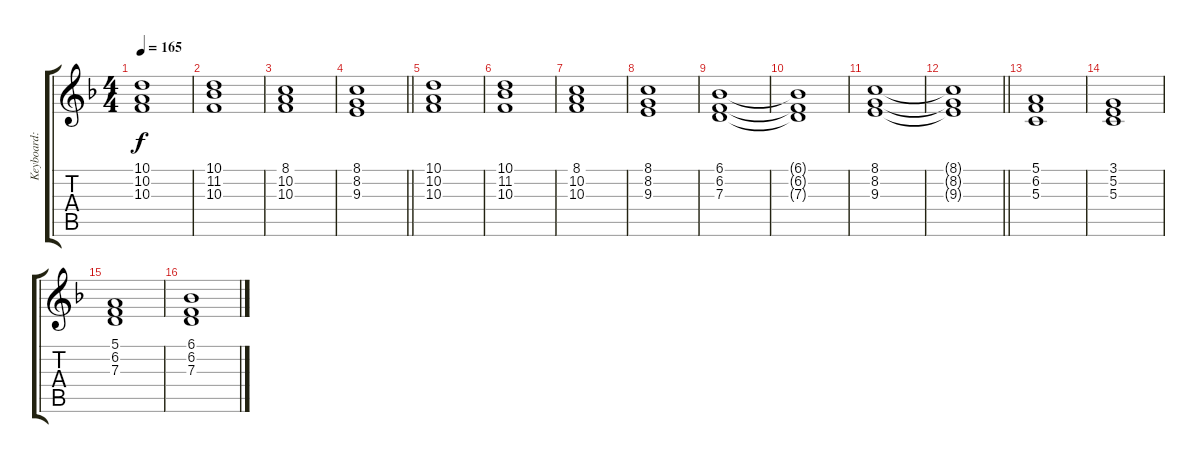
\track ("Keyboard: Manuel Schallinger" "Keyboard: ") {instrument stringensemble1}
\staff {score tabs}
\tuning (E4 B3 G3 D3 A2 E2) {hide}
\ts (4 4)
\tempo 165
\clef g2
\ks dminor
(10.1 10.2 10.3).1{dy f} |
(10.1 11.2 10.3).1 |
(8.1 10.2 10.3).1 |
\barLineRight lightlight
(8.1 8.2 9.3).1 |
(10.1 10.2 10.3).1 |
(10.1 11.2 10.3).1 |
(8.1 10.2 10.3).1 |
(8.1 8.2 9.3).1 |
(6.1 6.2 7.3).1 |
(6.1{t} 6.2{t} 7.3{t}).1 |
(8.1 8.2 9.3).1 |
\barLineRight lightlight
(8.1{t} 8.2{t} 9.3{t}).1 |
(5.1 6.2 5.3).1 |
(3.1 5.2 5.3).1 |
(5.1 6.2 7.3).1 |
(6.1 6.2 7.3).1
